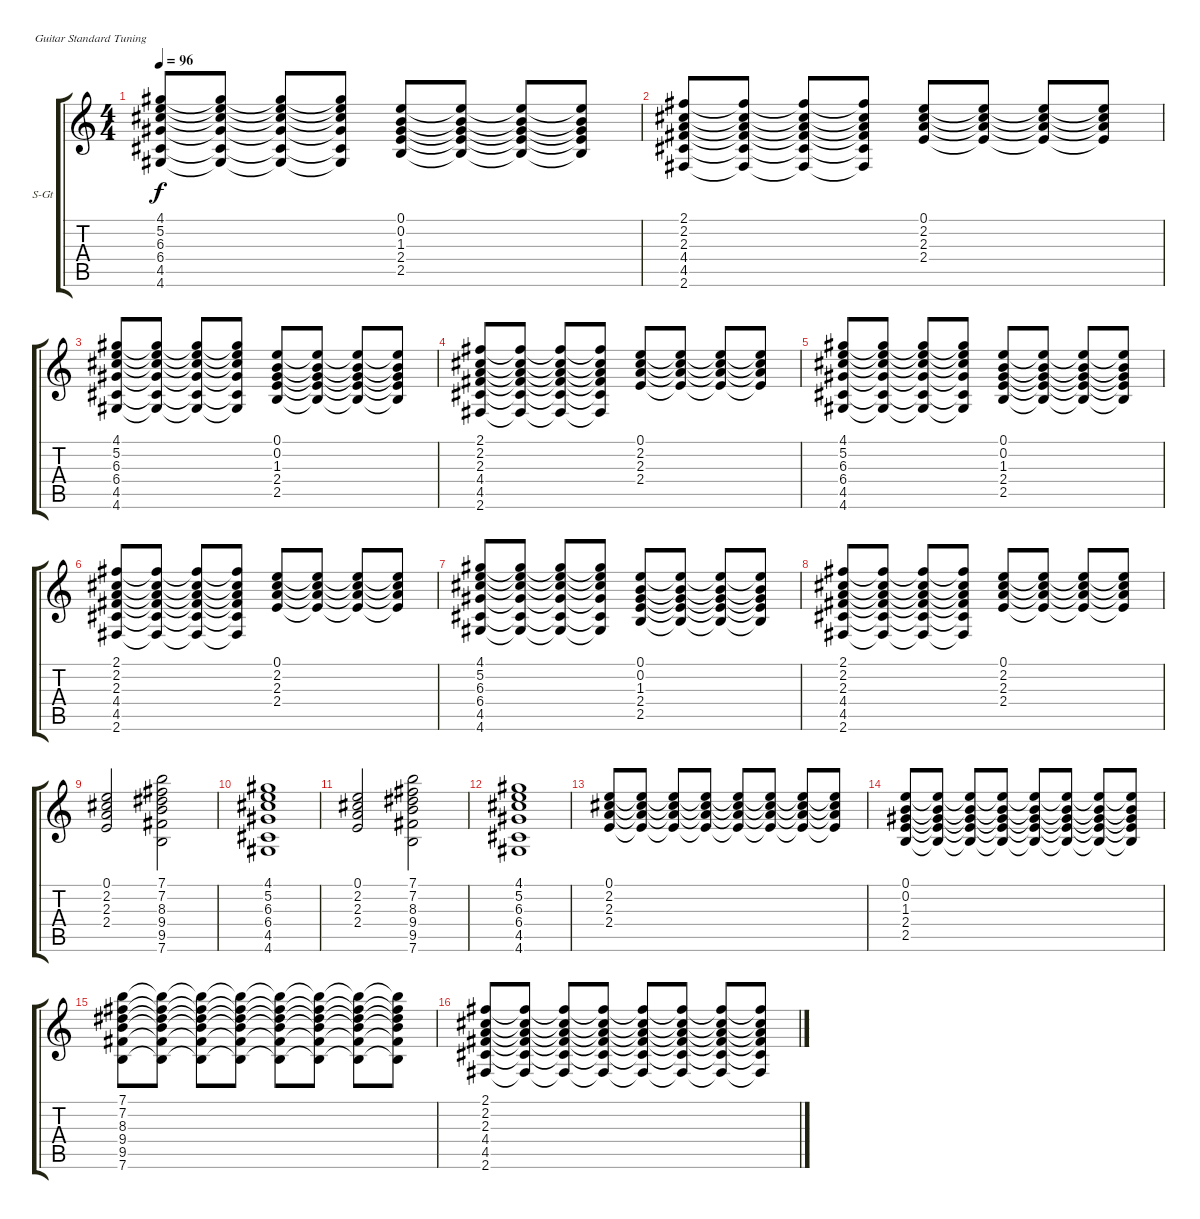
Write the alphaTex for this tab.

\bracketExtendMode groupsimilarinstruments
\firstSystemTrackNameOrientation horizontal
\otherSystemsTrackNameOrientation horizontal
\track ("Track 1" "S-Gt") {instrument acousticguitarsteel}
\staff {score tabs}
\tuning (E4 B3 G3 D3 A2 E2)
\ts (4 4)
\tempo 96
\clef g2
\ks c
(4.1 5.2 6.3 6.4 4.5 4.6).8{dy f} (4.1{t} 5.2{t} 6.3{t} 6.4{t} 4.5{t} 4.6{t}).8 (4.1{t} 5.2{t} 6.3{t} 6.4{t} 4.5{t} 4.6{t}).8 (4.1{t} 5.2{t} 6.3{t} 6.4{t} 4.5{t} 4.6{t}).8 (0.1 0.2 1.3 2.4 2.5).8 (0.1{t} 0.2{t} 1.3{t} 2.4{t} 2.5{t}).8 (0.1{t} 0.2{t} 1.3{t} 2.4{t} 2.5{t}).8 (0.1{t} 0.2{t} 1.3{t} 2.4{t} 2.5{t}).8 |
(2.1 2.2 2.3 4.4 4.5 2.6).8 (2.1{t} 2.2{t} 2.3{t} 4.4{t} 4.5{t} 2.6{t}).8 (2.1{t} 2.2{t} 2.3{t} 4.4{t} 4.5{t} 2.6{t}).8 (2.1{t} 2.2{t} 2.3{t} 4.4{t} 4.5{t} 2.6{t}).8 (0.1 2.2 2.3 2.4).8 (0.1{t} 2.2{t} 2.3{t} 2.4{t}).8 (0.1{t} 2.2{t} 2.3{t} 2.4{t}).8 (0.1{t} 2.2{t} 2.3{t} 2.4{t}).8 |
(4.1 5.2 6.3 6.4 4.5 4.6).8 (4.1{t} 5.2{t} 6.3{t} 6.4{t} 4.5{t} 4.6{t}).8 (4.1{t} 5.2{t} 6.3{t} 6.4{t} 4.5{t} 4.6{t}).8 (4.1{t} 5.2{t} 6.3{t} 6.4{t} 4.5{t} 4.6{t}).8 (0.1 0.2 1.3 2.4 2.5).8 (0.1{t} 0.2{t} 1.3{t} 2.4{t} 2.5{t}).8 (0.1{t} 0.2{t} 1.3{t} 2.4{t} 2.5{t}).8 (0.1{t} 0.2{t} 1.3{t} 2.4{t} 2.5{t}).8 |
(2.1 2.2 2.3 4.4 4.5 2.6).8 (2.1{t} 2.2{t} 2.3{t} 4.4{t} 4.5{t} 2.6{t}).8 (2.1{t} 2.2{t} 2.3{t} 4.4{t} 4.5{t} 2.6{t}).8 (2.1{t} 2.2{t} 2.3{t} 4.4{t} 4.5{t} 2.6{t}).8 (0.1 2.2 2.3 2.4).8 (0.1{t} 2.2{t} 2.3{t} 2.4{t}).8 (0.1{t} 2.2{t} 2.3{t} 2.4{t}).8 (0.1{t} 2.2{t} 2.3{t} 2.4{t}).8 |
(4.1 5.2 6.3 6.4 4.5 4.6).8 (4.1{t} 5.2{t} 6.3{t} 6.4{t} 4.5{t} 4.6{t}).8 (4.1{t} 5.2{t} 6.3{t} 6.4{t} 4.5{t} 4.6{t}).8 (4.1{t} 5.2{t} 6.3{t} 6.4{t} 4.5{t} 4.6{t}).8 (0.1 0.2 1.3 2.4 2.5).8 (0.1{t} 0.2{t} 1.3{t} 2.4{t} 2.5{t}).8 (0.1{t} 0.2{t} 1.3{t} 2.4{t} 2.5{t}).8 (0.1{t} 0.2{t} 1.3{t} 2.4{t} 2.5{t}).8 |
(2.1 2.2 2.3 4.4 4.5 2.6).8 (2.1{t} 2.2{t} 2.3{t} 4.4{t} 4.5{t} 2.6{t}).8 (2.1{t} 2.2{t} 2.3{t} 4.4{t} 4.5{t} 2.6{t}).8 (2.1{t} 2.2{t} 2.3{t} 4.4{t} 4.5{t} 2.6{t}).8 (0.1 2.2 2.3 2.4).8 (0.1{t} 2.2{t} 2.3{t} 2.4{t}).8 (0.1{t} 2.2{t} 2.3{t} 2.4{t}).8 (0.1{t} 2.2{t} 2.3{t} 2.4{t}).8 |
(4.1 5.2 6.3 6.4 4.5 4.6).8 (4.1{t} 5.2{t} 6.3{t} 6.4{t} 4.5{t} 4.6{t}).8 (4.1{t} 5.2{t} 6.3{t} 6.4{t} 4.5{t} 4.6{t}).8 (4.1{t} 5.2{t} 6.3{t} 6.4{t} 4.5{t} 4.6{t}).8 (0.1 0.2 1.3 2.4 2.5).8 (0.1{t} 0.2{t} 1.3{t} 2.4{t} 2.5{t}).8 (0.1{t} 0.2{t} 1.3{t} 2.4{t} 2.5{t}).8 (0.1{t} 0.2{t} 1.3{t} 2.4{t} 2.5{t}).8 |
(2.1 2.2 2.3 4.4 4.5 2.6).8 (2.1{t} 2.2{t} 2.3{t} 4.4{t} 4.5{t} 2.6{t}).8 (2.1{t} 2.2{t} 2.3{t} 4.4{t} 4.5{t} 2.6{t}).8 (2.1{t} 2.2{t} 2.3{t} 4.4{t} 4.5{t} 2.6{t}).8 (0.1 2.2 2.3 2.4).8 (0.1{t} 2.2{t} 2.3{t} 2.4{t}).8 (0.1{t} 2.2{t} 2.3{t} 2.4{t}).8 (0.1{t} 2.2{t} 2.3{t} 2.4{t}).8 |
(0.1 2.2 2.3 2.4).2 (7.1 7.2 8.3 9.4 9.5 7.6).2 |
(4.1 5.2 6.3 6.4 4.5 4.6).1 |
(0.1 2.2 2.3 2.4).2 (7.1 7.2 8.3 9.4 9.5 7.6).2 |
(4.1 5.2 6.3 6.4 4.5 4.6).1 |
(0.1 2.2 2.3 2.4).8 (0.1{t} 2.2{t} 2.3{t} 2.4{t}).8 (0.1{t} 2.2{t} 2.3{t} 2.4{t}).8 (0.1{t} 2.2{t} 2.3{t} 2.4{t}).8 (0.1{t} 2.2{t} 2.3{t} 2.4{t}).8 (0.1{t} 2.2{t} 2.3{t} 2.4{t}).8 (0.1{t} 2.2{t} 2.3{t} 2.4{t}).8 (0.1{t} 2.2{t} 2.3{t} 2.4{t}).8 |
(0.1 0.2 1.3 2.4 2.5).8 (0.1{t} 0.2{t} 1.3{t} 2.4{t} 2.5{t}).8 (0.1{t} 0.2{t} 1.3{t} 2.4{t} 2.5{t}).8 (0.1{t} 0.2{t} 1.3{t} 2.4{t} 2.5{t}).8 (0.1{t} 0.2{t} 1.3{t} 2.4{t} 2.5{t}).8 (0.1{t} 0.2{t} 1.3{t} 2.4{t} 2.5{t}).8 (0.1{t} 0.2{t} 1.3{t} 2.4{t} 2.5{t}).8 (0.1{t} 0.2{t} 1.3{t} 2.4{t} 2.5{t}).8 |
(7.1 7.2 8.3 9.4 9.5 7.6).8 (7.1{t} 7.2{t} 8.3{t} 9.4{t} 9.5{t} 7.6{t}).8 (7.1{t} 7.2{t} 8.3{t} 9.4{t} 9.5{t} 7.6{t}).8 (7.1{t} 7.2{t} 8.3{t} 9.4{t} 9.5{t} 7.6{t}).8 (7.1{t} 7.2{t} 8.3{t} 9.4{t} 9.5{t} 7.6{t}).8 (7.1{t} 7.2{t} 8.3{t} 9.4{t} 9.5{t} 7.6{t}).8 (7.1{t} 7.2{t} 8.3{t} 9.4{t} 9.5{t} 7.6{t}).8 (7.1{t} 7.2{t} 8.3{t} 9.4{t} 9.5{t} 7.6{t}).8 |
(2.1 2.2 2.3 4.4 4.5 2.6).8 (2.1{t} 2.2{t} 2.3{t} 4.4{t} 4.5{t} 2.6{t}).8 (2.1{t} 2.2{t} 2.3{t} 4.4{t} 4.5{t} 2.6{t}).8 (2.1{t} 2.2{t} 2.3{t} 4.4{t} 4.5{t} 2.6{t}).8 (2.1{t} 2.2{t} 2.3{t} 4.4{t} 4.5{t} 2.6{t}).8 (2.1{t} 2.2{t} 2.3{t} 4.4{t} 4.5{t} 2.6{t}).8 (2.1{t} 2.2{t} 2.3{t} 4.4{t} 4.5{t} 2.6{t}).8 (2.1{t} 2.2{t} 2.3{t} 4.4{t} 4.5{t} 2.6{t}).8
